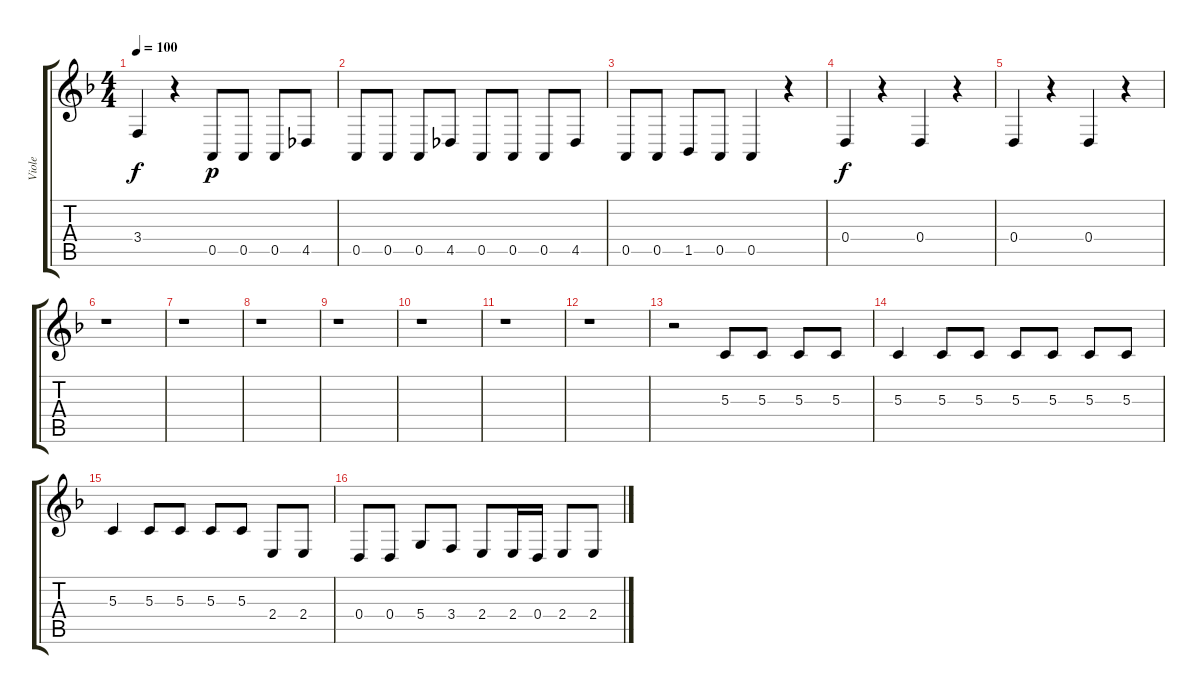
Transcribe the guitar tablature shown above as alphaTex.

\track ("Viole" "Viole") {instrument viola}
\staff {score tabs}
\tuning (E4 B3 G3 D3 A2 E2) {hide}
\ts (4 4)
\tempo 100
\clef g2
\ks f
3.4.4{dy f} r.4 0.5.8{dy p} 0.5.8 0.5.8 4.5.8 |
0.5.8 0.5.8 0.5.8 4.5.8 0.5.8 0.5.8 0.5.8 4.5.8 |
0.5.8 0.5.8 1.5.8 0.5.8 0.5.4 r.4 |
0.4.4{dy f} r.4 0.4.4 r.4 |
0.4.4 r.4 0.4.4 r.4 |
r.1 |
r.1 |
r.1 |
r.1 |
r.1 |
r.1 |
r.1 |
r.2 5.3.8 5.3.8 5.3.8 5.3.8 |
5.3.4 5.3.8 5.3.8 5.3.8 5.3.8 5.3.8 5.3.8 |
5.3.4 5.3.8 5.3.8 5.3.8 5.3.8 2.4.8 2.4.8 |
0.4.8 0.4.8 5.4.8 3.4.8 2.4.8 2.4.16 0.4.16 2.4.8 2.4.8
